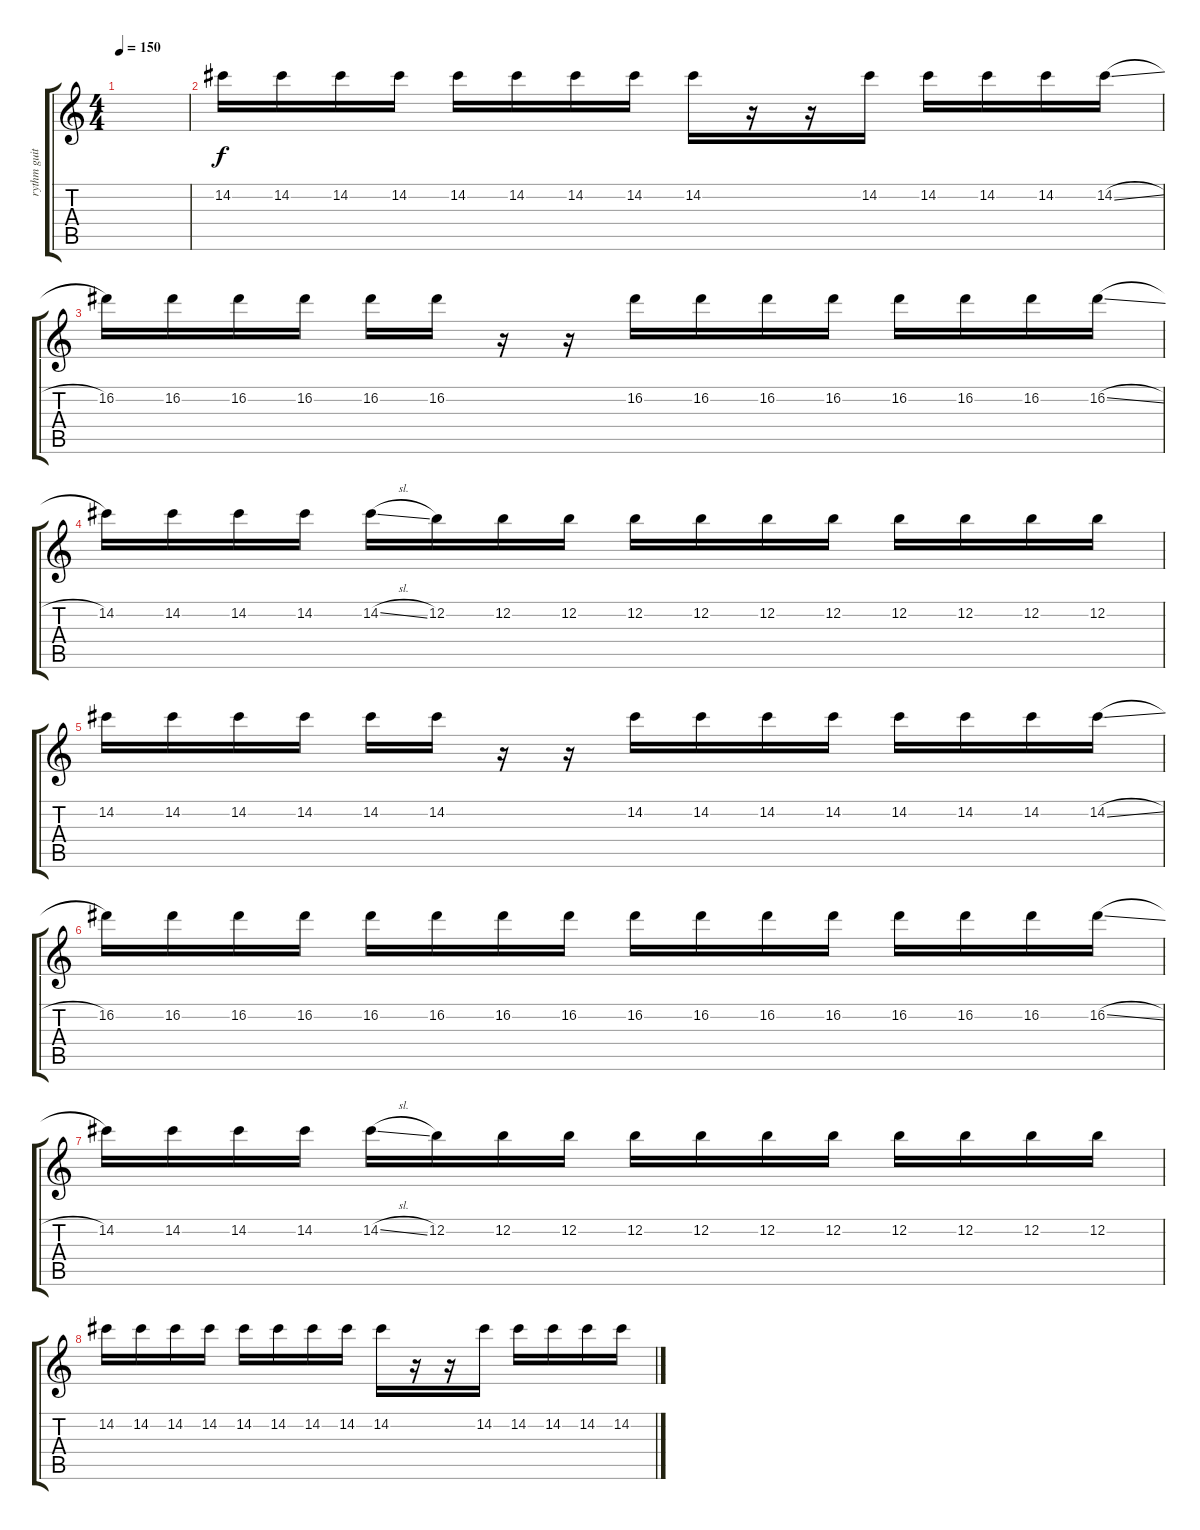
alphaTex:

\track ("rythm guitar 2" "rythm guit") {instrument electricguitarclean}
\staff {score tabs}
\tuning (E4 B3 G3 D3 A2 E2) {hide}
\ts (4 4)
\tempo 150
\clef g2
\ks c
|
14.2.16 14.2.16 14.2.16 14.2.16 14.2.16 14.2.16 14.2.16 14.2.16 14.2.16 r.16 r.16 14.2.16 14.2.16 14.2.16 14.2.16 14.2{sl}.16 |
16.2.16 16.2.16 16.2.16 16.2.16 16.2.16 16.2.16 r.16 r.16 16.2.16 16.2.16 16.2.16 16.2.16 16.2.16 16.2.16 16.2.16 16.2{sl}.16 |
14.2.16 14.2.16 14.2.16 14.2.16 14.2{sl}.16 12.2.16 12.2.16 12.2.16 12.2.16 12.2.16 12.2.16 12.2.16 12.2.16 12.2.16 12.2.16 12.2.16 |
14.2.16 14.2.16 14.2.16 14.2.16 14.2.16 14.2.16 r.16 r.16 14.2.16 14.2.16 14.2.16 14.2.16 14.2.16 14.2.16 14.2.16 14.2{sl}.16 |
16.2.16 16.2.16 16.2.16 16.2.16 16.2.16 16.2.16 16.2.16 16.2.16 16.2.16 16.2.16 16.2.16 16.2.16 16.2.16 16.2.16 16.2.16 16.2{sl}.16 |
14.2.16 14.2.16 14.2.16 14.2.16 14.2{sl}.16 12.2.16 12.2.16 12.2.16 12.2.16 12.2.16 12.2.16 12.2.16 12.2.16 12.2.16 12.2.16 12.2.16 |
14.2.16 14.2.16 14.2.16 14.2.16 14.2.16 14.2.16 14.2.16 14.2.16 14.2.16 r.16 r.16 14.2.16 14.2.16 14.2.16 14.2.16 14.2{sl}.16
